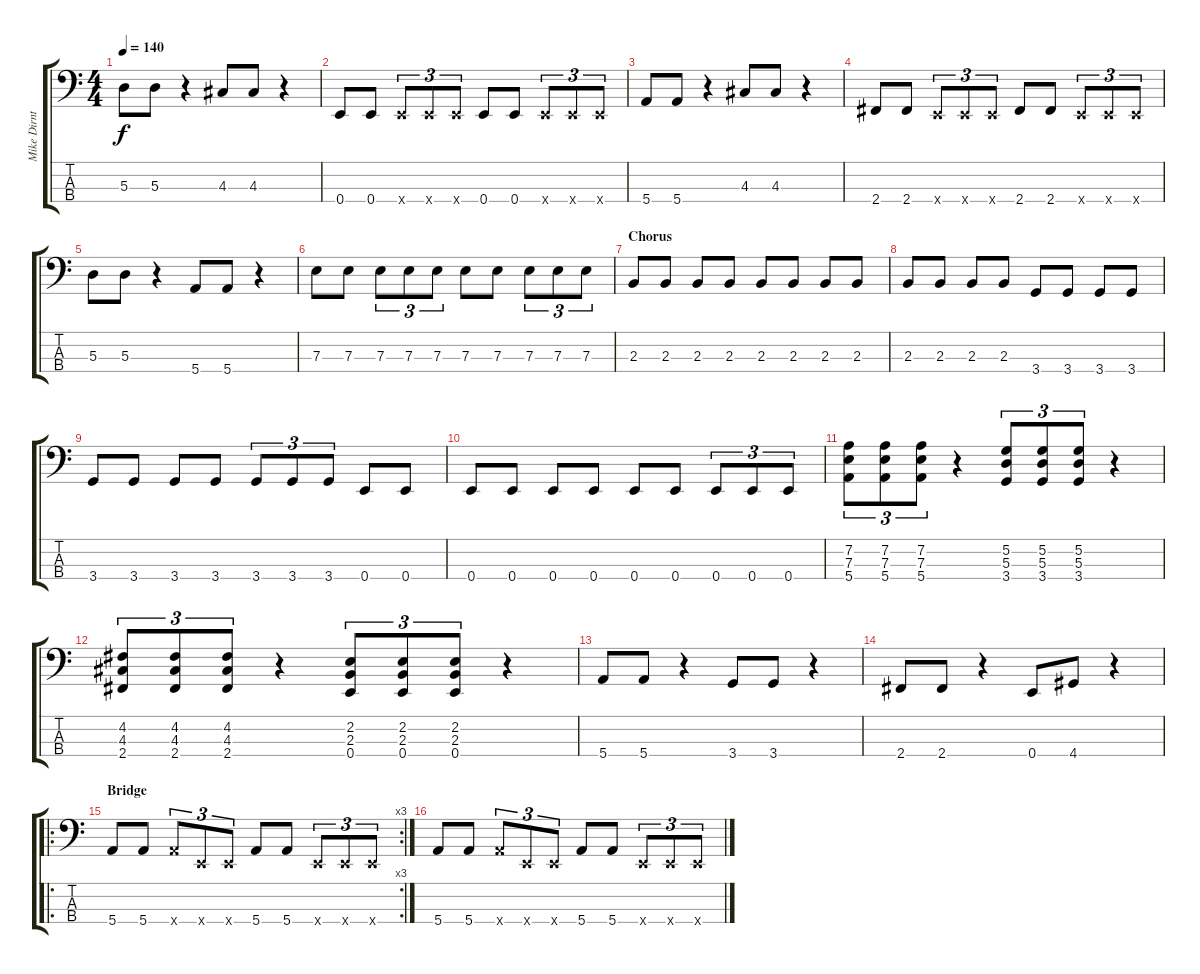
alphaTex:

\track ("Mike Dirnt" "Mike Dirnt") {instrument electricbasspick}
\staff {score tabs}
\tuning (G2 D2 A1 E1) {hide}
\ts (4 4)
\tempo 140
\clef f4
\ks c
5.3.8{dy f} 5.3.8 r.4 4.3.8 4.3.8 r.4 |
0.4.8 0.4.8 0.4{x}.8{tu (3 2)} 0.4{x}.8{tu (3 2)} 0.4{x}.8{tu (3 2)} 0.4.8 0.4.8 0.4{x}.8{tu (3 2)} 0.4{x}.8{tu (3 2)} 0.4{x}.8{tu (3 2)} |
5.4.8 5.4.8 r.4 4.3.8 4.3.8 r.4 |
2.4.8 2.4.8 0.4{x}.8{tu (3 2)} 0.4{x}.8{tu (3 2)} 0.4{x}.8{tu (3 2)} 2.4.8 2.4.8 0.4{x}.8{tu (3 2)} 0.4{x}.8{tu (3 2)} 0.4{x}.8{tu (3 2)} |
5.3.8 5.3.8 r.4 5.4.8 5.4.8 r.4 |
7.3.8 7.3.8 7.3.8{tu (3 2)} 7.3.8{tu (3 2)} 7.3.8{tu (3 2)} 7.3.8 7.3.8 7.3.8{tu (3 2)} 7.3.8{tu (3 2)} 7.3.8{tu (3 2)} |
\section ("" "Chorus")
2.3.8 2.3.8 2.3.8 2.3.8 2.3.8 2.3.8 2.3.8 2.3.8 |
2.3.8 2.3.8 2.3.8 2.3.8 3.4.8 3.4.8 3.4.8 3.4.8 |
3.4.8 3.4.8 3.4.8 3.4.8 3.4.8{tu (3 2)} 3.4.8{tu (3 2)} 3.4.8{tu (3 2)} 0.4.8 0.4.8 |
0.4.8 0.4.8 0.4.8 0.4.8 0.4.8 0.4.8 0.4.8{tu (3 2)} 0.4.8{tu (3 2)} 0.4.8{tu (3 2)} |
(7.2 7.3 5.4).8{tu (3 2)} (7.2 7.3 5.4).8{tu (3 2)} (7.2 7.3 5.4).8{tu (3 2)} r.4 (5.2 5.3 3.4).8{tu (3 2)} (5.2 5.3 3.4).8{tu (3 2)} (5.2 5.3 3.4).8{tu (3 2)} r.4 |
(4.2 4.3 2.4).8{tu (3 2)} (4.2 4.3 2.4).8{tu (3 2)} (4.2 4.3 2.4).8{tu (3 2)} r.4 (2.2 2.3 0.4).8{tu (3 2)} (2.2 2.3 0.4).8{tu (3 2)} (2.2 2.3 0.4).8{tu (3 2)} r.4 |
5.4.8 5.4.8 r.4 3.4.8 3.4.8 r.4 |
2.4.8 2.4.8 r.4 0.4.8 4.4.8 r.4 |
\ro
\rc 3
\section ("" "Bridge")
5.4.8 5.4.8 5.4{x}.8{tu (3 2)} 0.4{x}.8{tu (3 2)} 0.4{x}.8{tu (3 2)} 5.4.8 5.4.8 0.4{x}.8{tu (3 2)} 0.4{x}.8{tu (3 2)} 0.4{x}.8{tu (3 2)} |
5.4.8 5.4.8 5.4{x}.8{tu (3 2)} 0.4{x}.8{tu (3 2)} 0.4{x}.8{tu (3 2)} 5.4.8 5.4.8 0.4{x}.8{tu (3 2)} 0.4{x}.8{tu (3 2)} 0.4{x}.8{tu (3 2)}
